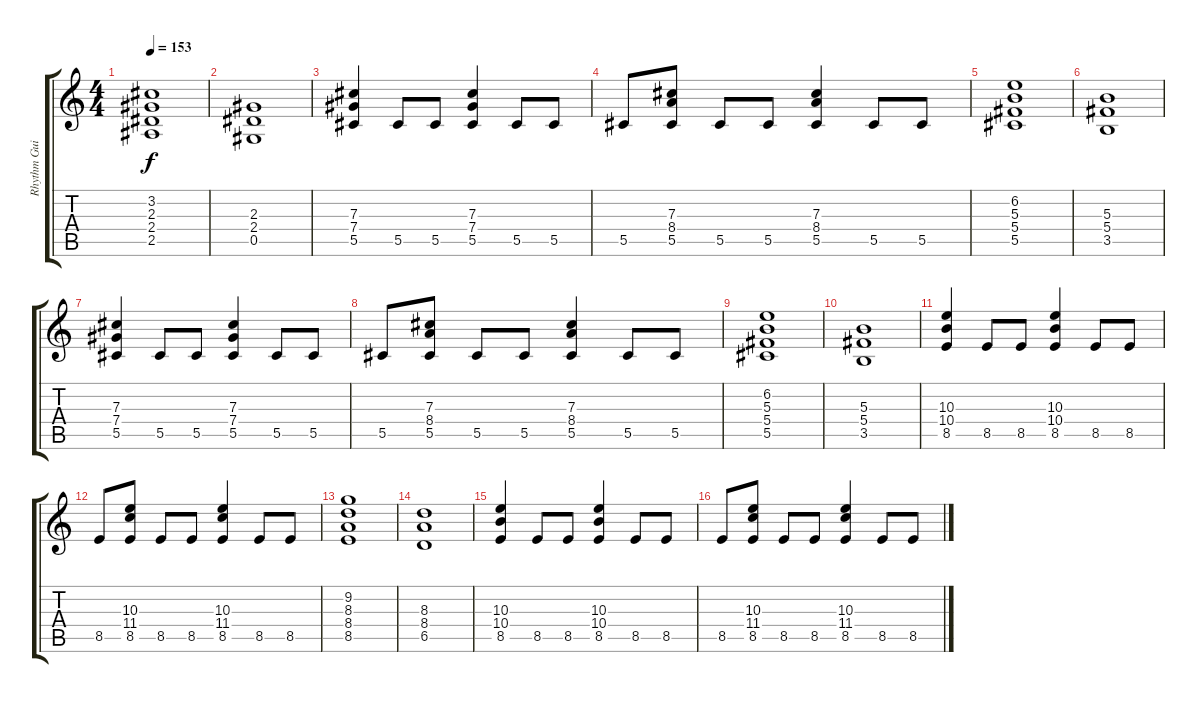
\track ("Rhythm Guitar" "Rhythm Gui") {instrument distortionguitar}
\staff {score tabs}
\tuning (Eb4 Bb3 Gb3 Db3 Ab2 Eb2) {hide}
\ts (4 4)
\tempo 153
\clef g2
\ks c
(3.2 2.3 2.4 2.5).1{dy f} |
(2.3 2.4 0.5).1 |
(7.3 7.4 5.5).4 5.5.8 5.5.8 (7.3 7.4 5.5).4 5.5.8 5.5.8 |
5.5.8 (7.3 8.4 5.5).8 5.5.8 5.5.8 (7.3 8.4 5.5).4 5.5.8 5.5.8 |
(6.2 5.3 5.4 5.5).1 |
(5.3 5.4 3.5).1 |
(7.3 7.4 5.5).4 5.5.8 5.5.8 (7.3 7.4 5.5).4 5.5.8 5.5.8 |
5.5.8 (7.3 8.4 5.5).8 5.5.8 5.5.8 (7.3 8.4 5.5).4 5.5.8 5.5.8 |
(6.2 5.3 5.4 5.5).1 |
(5.3 5.4 3.5).1 |
(10.3 10.4 8.5).4 8.5.8 8.5.8 (10.3 10.4 8.5).4 8.5.8 8.5.8 |
8.5.8 (10.3 11.4 8.5).8 8.5.8 8.5.8 (10.3 11.4 8.5).4 8.5.8 8.5.8 |
(9.2 8.3 8.4 8.5).1 |
(8.3 8.4 6.5).1 |
(10.3 10.4 8.5).4 8.5.8 8.5.8 (10.3 10.4 8.5).4 8.5.8 8.5.8 |
8.5.8 (10.3 11.4 8.5).8 8.5.8 8.5.8 (10.3 11.4 8.5).4 8.5.8 8.5.8
